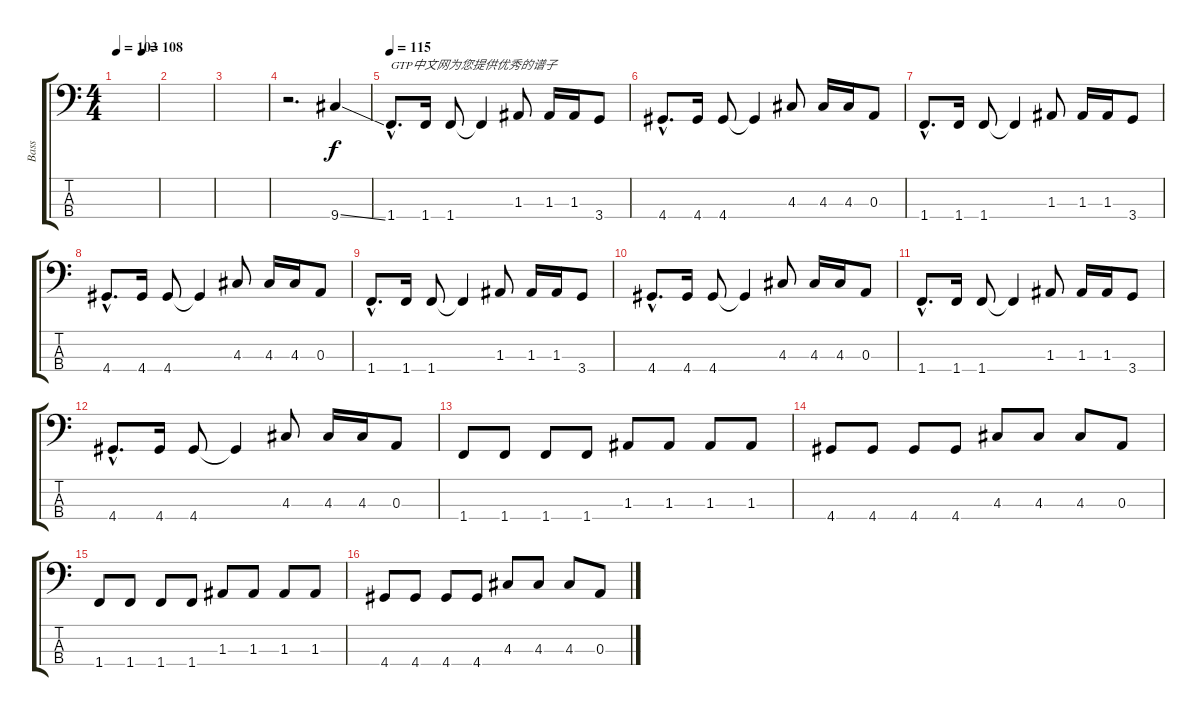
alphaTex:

\track ("Bass" "Bass") {instrument electricbasspick}
\staff {score tabs}
\tuning (G2 D2 A1 E1) {hide}
\ts (4 4)
\tempo 103
\tempo (108 0.625)
\tempo 103
\clef f4
\ks c
|
|
|
r.2{d} 9.4{ss}.4 |
\tempo 115
1.4{hac}.8{d txt "GTP中文网为您提供优秀的谱子"} 1.4.16 1.4.8 1.4{t}.4 1.3.8 1.3.16 1.3.16 3.4.8 |
4.4{hac}.8{d} 4.4.16 4.4.8 4.4{t}.4 4.3.8 4.3.16 4.3.16 0.3.8 |
1.4{hac}.8{d} 1.4.16 1.4.8 1.4{t}.4 1.3.8 1.3.16 1.3.16 3.4.8 |
4.4{hac}.8{d} 4.4.16 4.4.8 4.4{t}.4 4.3.8 4.3.16 4.3.16 0.3.8 |
1.4{hac}.8{d} 1.4.16 1.4.8 1.4{t}.4 1.3.8 1.3.16 1.3.16 3.4.8 |
4.4{hac}.8{d} 4.4.16 4.4.8 4.4{t}.4 4.3.8 4.3.16 4.3.16 0.3.8 |
1.4{hac}.8{d} 1.4.16 1.4.8 1.4{t}.4 1.3.8 1.3.16 1.3.16 3.4.8 |
4.4{hac}.8{d} 4.4.16 4.4.8 4.4{t}.4 4.3.8 4.3.16 4.3.16 0.3.8 |
1.4.8 1.4.8 1.4.8 1.4.8 1.3.8 1.3.8 1.3.8 1.3.8 |
4.4.8 4.4.8 4.4.8 4.4.8 4.3.8 4.3.8 4.3.8 0.3.8 |
1.4.8 1.4.8 1.4.8 1.4.8 1.3.8 1.3.8 1.3.8 1.3.8 |
4.4.8 4.4.8 4.4.8 4.4.8 4.3.8 4.3.8 4.3.8 0.3.8
